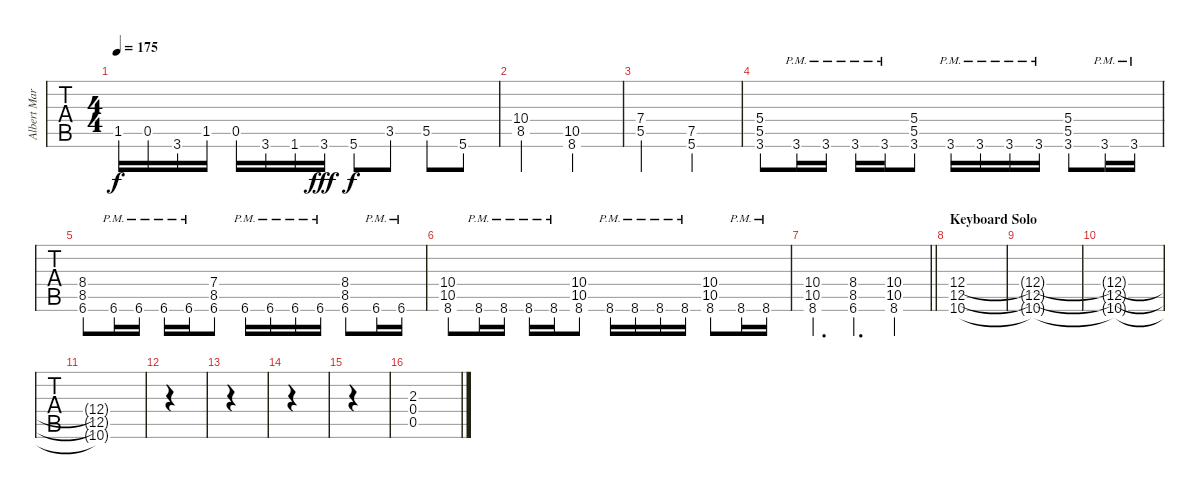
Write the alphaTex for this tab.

\track ("Albert Maroto, Rythm Guitar" "Albert Mar") {instrument distortionguitar}
\staff {tabs}
\tuning (Eb4 Bb3 Gb3 Db3 Ab2 Eb2) {hide}
\ts (4 4)
\tempo 175
\clef g2
\ks c
1.5.16{dy f} 0.5.16 3.6.16 1.5.16 0.5.16 3.6.16 1.6.16 3.6.16{dy fff} 5.6.8{dy f} 3.5.8 5.5.8 5.6.8 |
(10.4 8.5).2 (10.5 8.6).2 |
(7.4 5.5).2 (7.5 5.6).2 |
(5.4 5.5 3.6).8 3.6{pm}.16 3.6{pm}.16 3.6{pm}.16 3.6{pm}.16 (5.4 5.5 3.6).8 3.6{pm}.16 3.6{pm}.16 3.6{pm}.16 3.6{pm}.16 (5.4 5.5 3.6).8 3.6{pm}.16 3.6{pm}.16 |
(8.4 8.5 6.6).8 6.6{pm}.16 6.6{pm}.16 6.6{pm}.16 6.6{pm}.16 (7.4 8.5 6.6).8 6.6{pm}.16 6.6{pm}.16 6.6{pm}.16 6.6{pm}.16 (8.4 8.5 6.6).8 6.6{pm}.16 6.6{pm}.16 |
(10.4 10.5 8.6).8 8.6{pm}.16 8.6{pm}.16 8.6{pm}.16 8.6{pm}.16 (10.4 10.5 8.6).8 8.6{pm}.16 8.6{pm}.16 8.6{pm}.16 8.6{pm}.16 (10.4 10.5 8.6).8 8.6{pm}.16 8.6{pm}.16 |
\barLineRight lightlight
(10.4 10.5 8.6).4{d} (8.4 8.5 6.6).4{d} (10.4 10.5 8.6).4 |
\section ("" "Keyboard Solo")
(12.4 12.5 10.6).1{volume 4} |
(12.4{t} 12.5{t} 10.6{t}).1 |
(12.4{t} 12.5{t} 10.6{t}).1 |
(12.4{t} 12.5{t} 10.6{t}).1 |
|
|
|
|
(2.3 0.4 0.5).1
